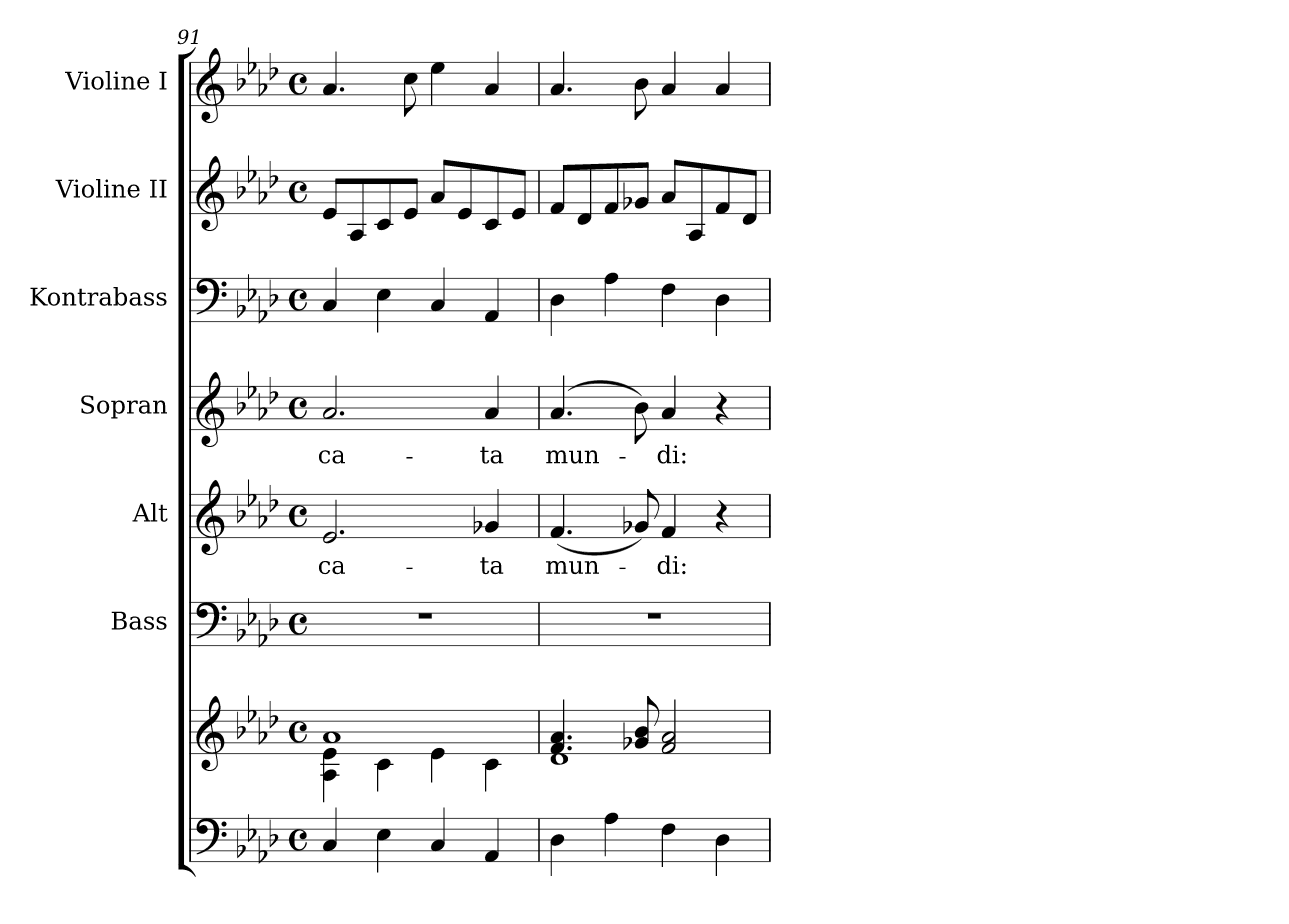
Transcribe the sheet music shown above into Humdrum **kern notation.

**kern	**kern	**kern	**kern	**text	**kern	**text	**kern	**kern	**kern
*part7	*part7	*part6	*part5	*part5	*part4	*part4	*part3	*part2	*part1
*staff8	*staff7	*staff6	*staff5	*staff5	*staff4	*staff4	*staff3	*staff2	*staff1
*	*	*I"Bass	*I"Alt	*	*I"Sopran	*	*I"Kontrabass	*I"Violine II	*I"Violine I
*	*	*I'B.	*I'A.	*	*I'S.	*	*I'Kb.	*I'Vl. II	*I'Vl. I
*clefF4	*clefG2	*clefF4	*clefG2	*	*clefG2	*	*clefF4	*clefG2	*clefG2
*	*	*	*	*	*	*	*ITrd7c12	*	*
*k[b-e-a-d-]	*k[b-e-a-d-]	*k[b-e-a-d-]	*k[b-e-a-d-]	*	*k[b-e-a-d-]	*	*k[b-e-a-d-]	*k[b-e-a-d-]	*k[b-e-a-d-]
*A-:	*A-:	*A-:	*A-:	*	*A-:	*	*A-:	*A-:	*A-:
*M4/4	*M4/4	*M4/4	*M4/4	*	*M4/4	*	*M4/4	*M4/4	*M4/4
*met(c)	*met(c)	*met(c)	*met(c)	*	*met(c)	*	*met(c)	*met(c)	*met(c)
=91	=91	=91	=91	=91	=91	=91	=91	=91	=91
*	*^	*	*	*	*	*	*	*	*
!	!	!	!	!	!LO:LY:b	!	!LO:LY:b	!	!	!
4C/	1a-	4A-\ 4e-\	1r	2.e-/	-ca-	2.a-/	-ca-	4CC/	8e-/L	4.a-/
.	.	.	.	.	.	.	.	.	8A-/	.
4E-\	.	4c\	.	.	.	.	.	4EE-\	8c/	.
.	.	.	.	.	.	.	.	.	8e-/J	8cc\
4C/	.	4e-\	.	.	.	.	.	4CC/	8a-/L	4ee-\
.	.	.	.	.	.	.	.	.	8e-/	.
!	!	!	!	!	!LO:LY:b	!	!LO:LY:b	!	!	!
4AA-/	.	4c\	.	4g-X/	-ta	4a-/	-ta	4AAA-/	8c/	4a-/
.	.	.	.	.	.	.	.	.	8e-/J	.
!!LO:PB:g=z
=92	=92	=92	=92	=92	=92	=92	=92	=92	=92	=92
!	!	!	!	!	!LO:LY:b	!	!LO:LY:b	!	!	!
4D-\	4.f/ 4.a-/	1d-	1r	(<4.f/	mun-	(4.a-/	mun-	4DD-\	8f/L	4.a-/
.	.	.	.	.	.	.	.	.	8d-/	.
4A-\	.	.	.	.	.	.	.	4AA-\	8f/	.
.	8g-X/ 8b-/	.	.	8g-X/)	.	8b-\)	.	.	8g-X/J	8b-\
!	!	!	!	!	!LO:LY:b	!	!LO:LY:b	!	!	!
4F\	2f/ 2a-/	.	.	4f/	-di:	4a-/	-di:	4FF\	8a-/L	4a-/
.	.	.	.	.	.	.	.	.	8A-/	.
4D-\	.	.	.	4r	.	4r	.	4DD-\	8f/	4a-/
.	.	.	.	.	.	.	.	.	8d-/J	.
*	*v	*v	*	*	*	*	*	*	*	*
=	=	=	=	=	=	=	=	=	=
*-	*-	*-	*-	*-	*-	*-	*-	*-	*-
